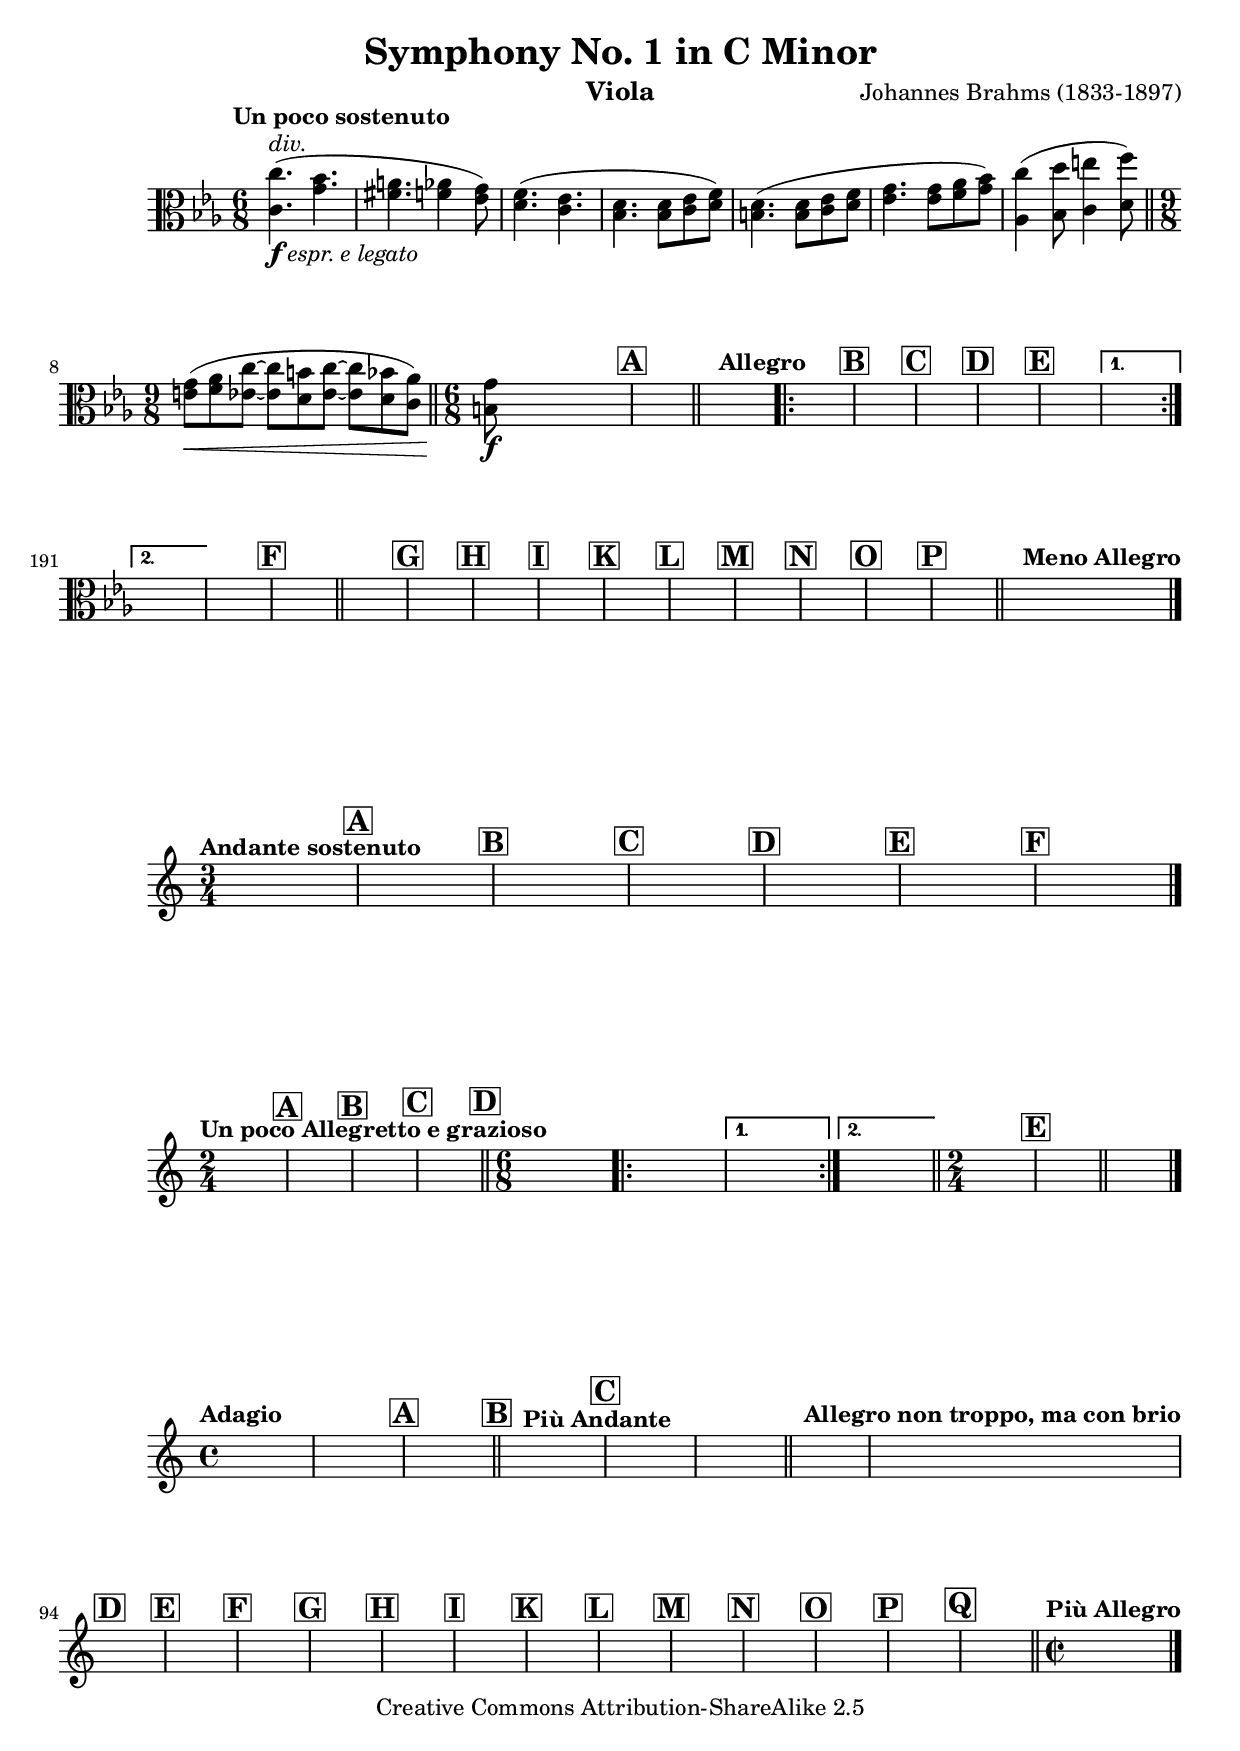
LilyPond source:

\version "2.13.49"

\include "defs.ily"
\version "2.13.49"

violaMvtI = \relative c''
{
  %6/8
  \key c \minor
  \clef alto
  <<
    {
      c4.(^\markup{\italic div.} bes |
      a aes4 g8) |
      f4.( ees |
      d4. d8 ees f) |
      d4.( d8 ees f |
      g4. g8 aes bes) |
      c4( d8 e4 f8) |
      %9/8
      g,8(\< aes c~ c b c~ c bes aes) |
      %6/8
      g8\f
    }
    {
      c,4.(_\markup{\dynamic f \italic{espr. e legato}} g' |
      fis f4 ees8) |
      d4.( c |
      bes4. bes8 c d) |
      b4.( b8 c d |
      ees4. ees8 f g) |
      aes,4( bes8 c4 d8) |
      %9/8
      e8(\< f ees~ ees d ees~ ees d c) |
      %6/8
      b8\f
    }
  >>
}

violaMvtII = \relative c'
{
}

violaMvtIII = \relative c'
{
}

violaMvtIV = \relative c'
{
}


instrument = "Viola"

notesMvtI = \violaMvtI
notesMvtII = \violaMvtII
notesMvtIII = \violaMvtIII
notesMvtIV = \violaMvtIV

\include "part.ily"
